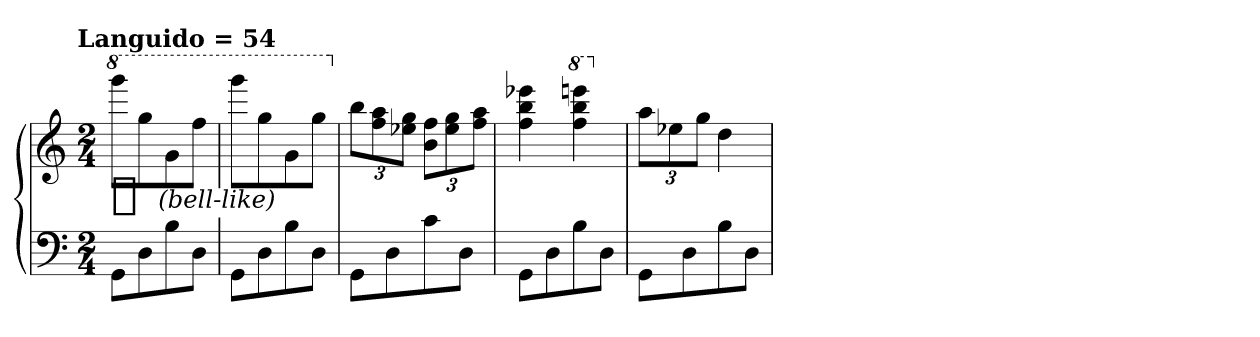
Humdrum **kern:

**kern	**kern	**dynam
*part1	*part1	*part1
*staff2	*staff1	*staff1/2
*clefF4	*clefG2	*
*k[]	*k[]	*
!!LO:TX:omd:t=Languido = 54
*M2/4	*M2/4	*
*MM54	*MM54	*
*	*8va	*
=1	=1	=1
!	!	!LO:DY:b:t=%s (bell-like)
8GG\L	8gggg\L	p
8D\	8ggg\	.
8B\	8gg\	.
8D\J	8fff\J	.
=2	=2	=2
8GG\L	8gggg\L	.
8D\	8ggg\	.
8B\	8gg\	.
8D\J	8ggg\J	.
=3	=3	=3
*	*X8va	*
*	*Xbrackettup	*
8GG\L	12bb\L	.
.	12ff\ 12aa\	.
8D\	.	.
.	12ee-X\ 12gg\J	.
8c\	12b\ 12ff\L	.
.	12ee-\ 12gg\	.
8D\J	.	.
.	12ff\ 12aa\J	.
=4	=4	=4
8GG\L	4ff\ 4bb\ 4eee-X\	.
8D\	.	.
*	*8va	*
8B\	4fff\ 4bbb\ 4eeee\	.
8D\J	.	.
=5	=5	=5
*	*X8va	*
8GG\L	12aa\L	.
.	12ee-X\	.
8D\	.	.
.	12gg\J	.
8B\	4dd\	.
8D\J	.	.
=	=	=
*-	*-	*-
